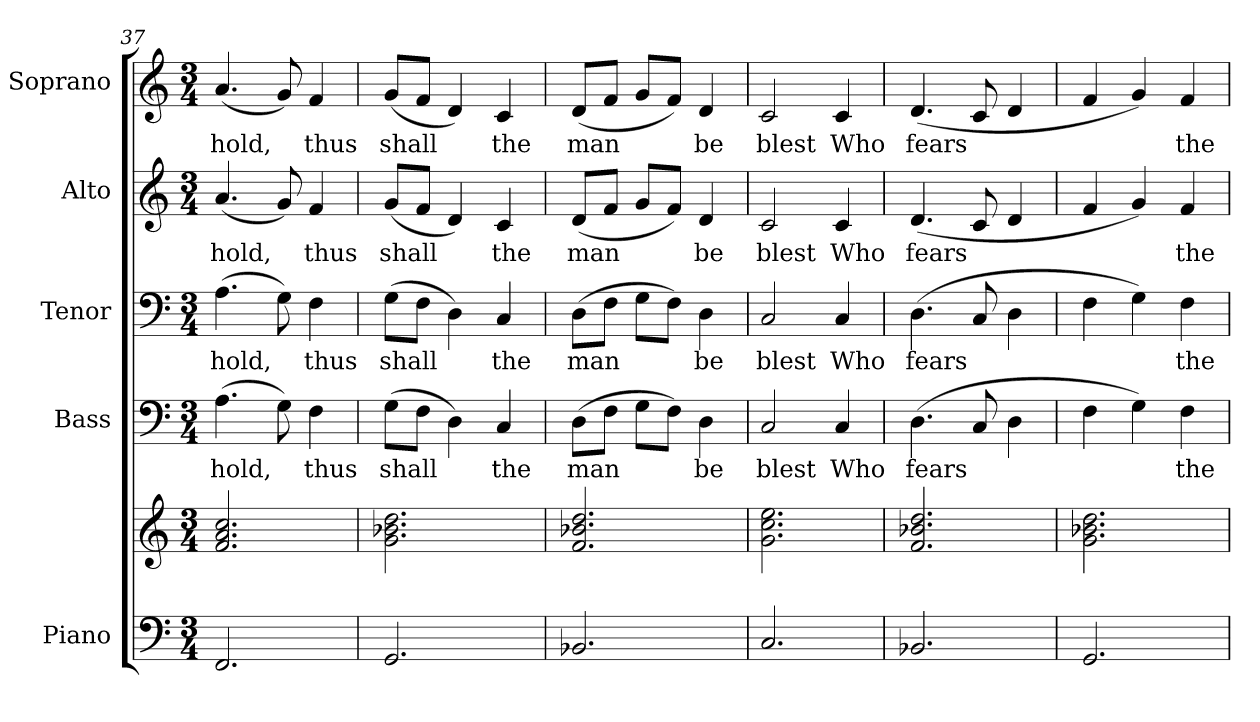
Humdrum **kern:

**kern	**kern	**kern	**text	**kern	**text	**kern	**text	**kern	**text
*part5	*part5	*part4	*part4	*part3	*part3	*part2	*part2	*part1	*part1
*staff6	*staff5	*staff4	*staff4	*staff3	*staff3	*staff2	*staff2	*staff1	*staff1
*I"Piano	*	*I"Bass	*	*I"Tenor	*	*I"Alto	*	*I"Soprano	*
*I'Pno.	*	*I'B.	*	*I'T.	*	*I'A.	*	*I'S.	*
!!LO:PB:g=z
*clefF4	*clefG2	*clefF4	*	*clefF4	*	*clefG2	*	*clefG2	*
*k[]	*k[]	*k[]	*	*k[]	*	*k[]	*	*k[]	*
*C:	*C:	*C:	*	*C:	*	*C:	*	*C:	*
*M3/4	*M3/4	*M3/4	*	*M3/4	*	*M3/4	*	*M3/4	*
=37	=37	=37	=37	=37	=37	=37	=37	=37	=37
!	!	!	!LO:LY:b:color=#000000	!	!	!	!	!	!
!	!	!	!	!	!LO:LY:b:color=#000000	!	!	!	!
!	!	!	!	!	!	!	!LO:LY:b:color=#000000	!	!
!	!	!	!	!	!	!	!	!	!LO:LY:b:color=#000000
2.FFi/	2.fi/ 2.ai 2.cci	(4.Ai\	-hold,	(4.Ai\	-hold,	(4.ai/	-hold,	(4.ai/	-hold,
.	.	8Gi\)	.	8Gi\)	.	8gi/)	.	8gi/)	.
!	!	!	!LO:LY:b:color=#000000	!	!	!	!	!	!
!	!	!	!	!	!LO:LY:b:color=#000000	!	!	!	!
!	!	!	!	!	!	!	!LO:LY:b:color=#000000	!	!
!	!	!	!	!	!	!	!	!	!LO:LY:b:color=#000000
.	.	4Fi\	thus	4Fi\	thus	4fi/	thus	4fi/	thus
=38	=38	=38	=38	=38	=38	=38	=38	=38	=38
!	!	!	!LO:LY:b:color=#000000	!	!	!	!	!	!
!	!	!	!	!	!LO:LY:b:color=#000000	!	!	!	!
!	!	!	!	!	!	!	!LO:LY:b:color=#000000	!	!
!	!	!	!	!	!	!	!	!	!LO:LY:b:color=#000000
2.GGi/	2.gi\ 2.b-Xi 2.ddi	(8Gi\L	shall	(8Gi\L	shall	(8gi/L	shall	(8gi/L	shall
.	.	8Fi\J	.	8Fi\J	.	8fi/J	.	8fi/J	.
.	.	4Di\)	.	4Di\)	.	4di/)	.	4di/)	.
!	!	!	!LO:LY:b:color=#000000	!	!	!	!	!	!
!	!	!	!	!	!LO:LY:b:color=#000000	!	!	!	!
!	!	!	!	!	!	!	!LO:LY:b:color=#000000	!	!
!	!	!	!	!	!	!	!	!	!LO:LY:b:color=#000000
.	.	4Ci/	the	4Ci/	the	4ci/	the	4ci/	the
=39	=39	=39	=39	=39	=39	=39	=39	=39	=39
!	!	!	!LO:LY:b:color=#000000	!	!	!	!	!	!
!	!	!	!	!	!LO:LY:b:color=#000000	!	!	!	!
!	!	!	!	!	!	!	!LO:LY:b:color=#000000	!	!
!	!	!	!	!	!	!	!	!	!LO:LY:b:color=#000000
2.BB-Xi/	2.fi/ 2.b-Xi 2.ddi	(8Di\L	man	(8Di\L	man	(8di/L	man	(8di/L	man
.	.	8Fi\J	.	8Fi\J	.	8fi/J	.	8fi/J	.
.	.	8Gi\L	.	8Gi\L	.	8gi/L	.	8gi/L	.
.	.	8Fi\J)	.	8Fi\J)	.	8fi/J)	.	8fi/J)	.
!	!	!	!LO:LY:b:color=#000000	!	!	!	!	!	!
!	!	!	!	!	!LO:LY:b:color=#000000	!	!	!	!
!	!	!	!	!	!	!	!LO:LY:b:color=#000000	!	!
!	!	!	!	!	!	!	!	!	!LO:LY:b:color=#000000
.	.	4Di\	be	4Di\	be	4di/	be	4di/	be
!!LO:PB:g=z
=40	=40	=40	=40	=40	=40	=40	=40	=40	=40
!	!	!	!LO:LY:b:color=#000000	!	!	!	!	!	!
!	!	!	!	!	!LO:LY:b:color=#000000	!	!	!	!
!	!	!	!	!	!	!	!LO:LY:b:color=#000000	!	!
!	!	!	!	!	!	!	!	!	!LO:LY:b:color=#000000
2.Ci/	2.gi\ 2.cci 2.eei	2Ci/	blest	2Ci/	blest	2ci/	blest	2ci/	blest
!	!	!	!LO:LY:b:color=#000000	!	!	!	!	!	!
!	!	!	!	!	!LO:LY:b:color=#000000	!	!	!	!
!	!	!	!	!	!	!	!LO:LY:b:color=#000000	!	!
!	!	!	!	!	!	!	!	!	!LO:LY:b:color=#000000
.	.	4Ci/	Who	4Ci/	Who	4ci/	Who	4ci/	Who
=41	=41	=41	=41	=41	=41	=41	=41	=41	=41
!	!	!	!LO:LY:b:color=#000000	!	!	!	!	!	!
!	!	!	!	!	!LO:LY:b:color=#000000	!	!	!	!
!	!	!	!	!	!	!	!LO:LY:b:color=#000000	!	!
!	!	!	!	!	!	!	!	!	!LO:LY:b:color=#000000
2.BB-Xi/	2.fi/ 2.b-Xi 2.ddi	(4.Di\	fears	(4.Di\	fears	(4.di/	fears	(4.di/	fears
.	.	8Ci/	.	8Ci/	.	8ci/	.	8ci/	.
.	.	4Di\	.	4Di\	.	4di/	.	4di/	.
=42	=42	=42	=42	=42	=42	=42	=42	=42	=42
2.GGi/	2.gi\ 2.b-Xi 2.ddi	4Fi\	.	4Fi\	.	4fi/	.	4fi/	.
.	.	4Gi\)	.	4Gi\)	.	4gi/)	.	4gi/)	.
!	!	!	!LO:LY:b:color=#000000	!	!	!	!	!	!
!	!	!	!	!	!LO:LY:b:color=#000000	!	!	!	!
!	!	!	!	!	!	!	!LO:LY:b:color=#000000	!	!
!	!	!	!	!	!	!	!	!	!LO:LY:b:color=#000000
.	.	4Fi\	the	4Fi\	the	4fi/	the	4fi/	the
=	=	=	=	=	=	=	=	=	=
*-	*-	*-	*-	*-	*-	*-	*-	*-	*-
